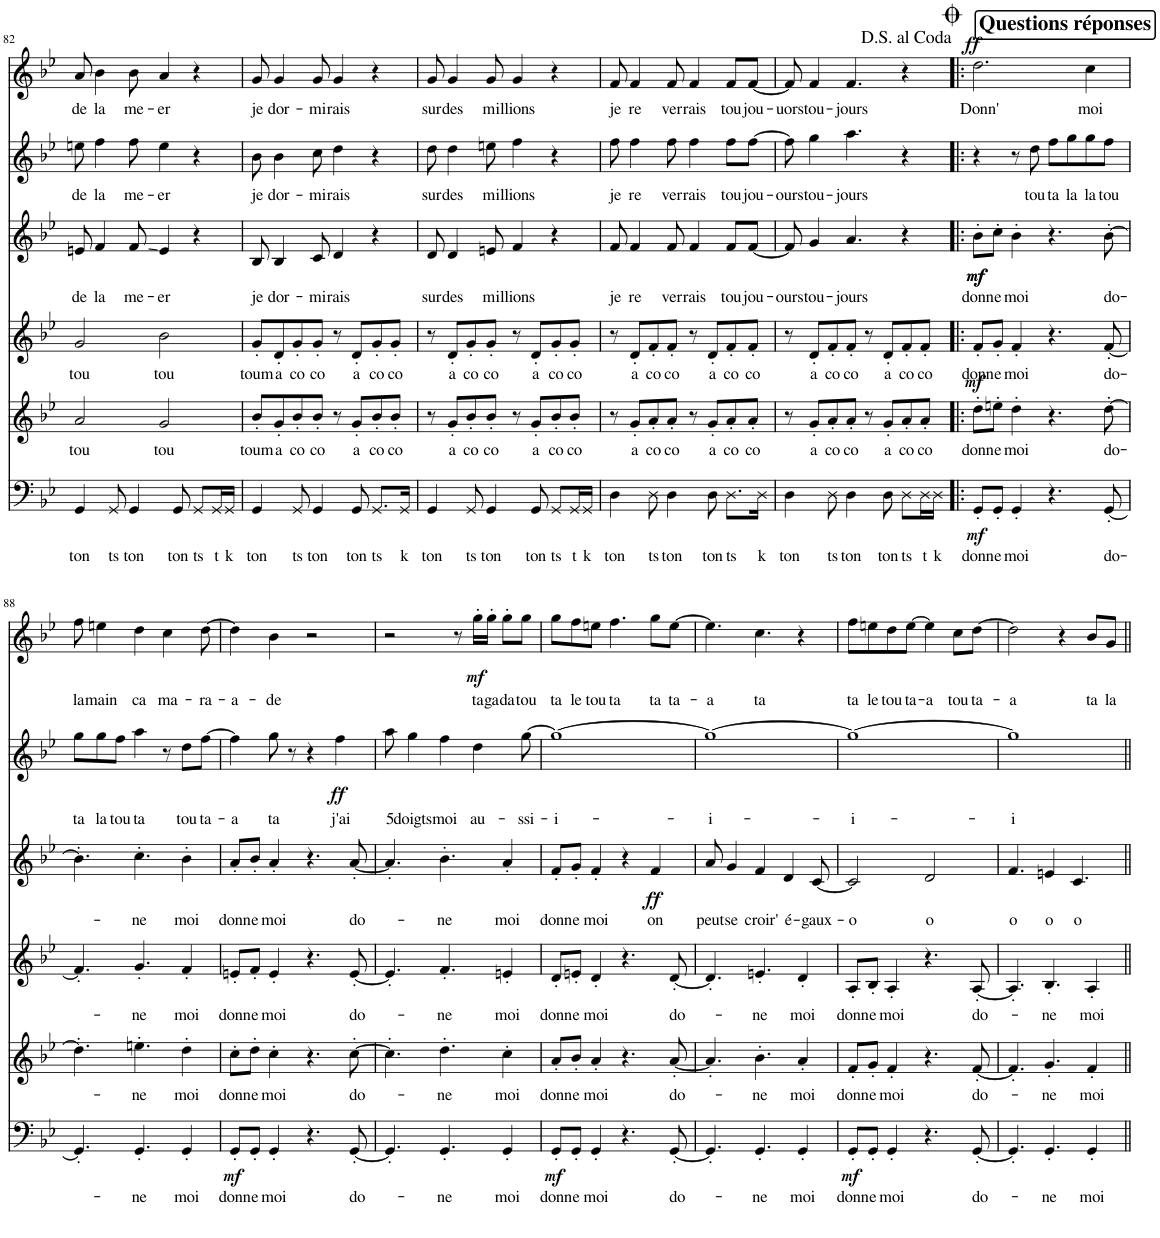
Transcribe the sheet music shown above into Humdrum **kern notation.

**kern	**text	**dynam	**kern	**text	**dynam	**kern	**text	**kern	**text	**dynam	**kern	**text	**dynam	**kern	**text	**dynam
*part6	*part6	*part6	*part5	*part5	*part5	*part4	*part4	*part3	*part3	*part3	*part2	*part2	*part2	*part1	*part1	*part1
*staff6	*staff6	*staff6	*staff5	*staff5	*staff5	*staff4	*staff4	*staff3	*staff3	*staff3	*staff2	*staff2	*staff2	*staff1	*staff1	*staff1
*I"Bass	*	*	*I"Voice	*	*	*I"Voice	*	*I"Voice	*	*	*I"Voice	*	*	*I"Voice	*	*
!!LO:PB:g=z
*clefF4	*	*	*clefG2	*	*	*clefG2	*	*clefG2	*	*	*clefG2	*	*	*clefG2	*	*
*	*	*	*	*	*	*Trd1c2	*	*Trd1c2	*	*	*	*	*	*	*	*
*k[b-e-]	*	*	*k[b-e-]	*	*	*k[b-e-]	*	*k[b-e-]	*	*	*k[b-e-]	*	*	*k[b-e-]	*	*
*M4/4	*	*	*M4/4	*	*	*M4/4	*	*M4/4	*	*	*M4/4	*	*	*M4/4	*	*
=82	=82	=82	=82	=82	=82	=82	=82	=82	=82	=82	=82	=82	=82	=82	=82	=82
!	!LO:LY:b	!	!	!LO:LY:b	!	!	!LO:LY:b	!	!LO:LY:b	!	!	!LO:LY:b	!	!	!LO:LY:b	!
4GG/	ton	.	2a/	tou	.	2g/	tou	8en/	de	.	8een\	de	.	8a/	de	.
!	!	!	!	!	!	!	!	!	!LO:LY:b	!	!	!LO:LY:b	!	!	!LO:LY:b	!
.	.	.	.	.	.	.	.	4f/	la	.	4ff\	la	.	4b-\	la	.
!	!LO:LY:b	!	!	!	!	!	!	!	!	!	!	!	!	!	!	!
8GG/	ts	.	.	.	.	.	.	.	.	.	.	.	.	.	.	.
!	!LO:LY:b	!	!	!	!	!	!	!	!LO:LY:b	!	!	!LO:LY:b	!	!	!LO:LY:b	!
4GG/	ton	.	.	.	.	.	.	8f/	me-	.	8ff\	me-	.	8b-\	me-	.
!	!	!	!	!LO:LY:b	!	!	!LO:LY:b	!	!LO:LY:b	!	!	!LO:LY:b	!	!	!LO:LY:b	!
.	.	.	2g/	tou	.	2b-\	tou	4e/	-er	.	4ee\	-er	.	4a/	-er	.
!	!LO:LY:b	!	!	!	!	!	!	!	!	!	!	!	!	!	!	!
8GG/	ton	.	.	.	.	.	.	.	.	.	.	.	.	.	.	.
!	!LO:LY:b	!	!	!	!	!	!	!	!	!	!	!	!	!	!	!
8GG/L	ts	.	.	.	.	.	.	4r	.	.	4r	.	.	4r	.	.
!	!LO:LY:b	!	!	!	!	!	!	!	!	!	!	!	!	!	!	!
16GG/L	t	.	.	.	.	.	.	.	.	.	.	.	.	.	.	.
!	!LO:LY:b	!	!	!	!	!	!	!	!	!	!	!	!	!	!	!
16GG/JJ	k	.	.	.	.	.	.	.	.	.	.	.	.	.	.	.
=83	=83	=83	=83	=83	=83	=83	=83	=83	=83	=83	=83	=83	=83	=83	=83	=83
!	!LO:LY:b	!	!	!LO:LY:b	!	!	!LO:LY:b	!	!LO:LY:b	!	!	!LO:LY:b	!	!	!LO:LY:b	!
4GG/	ton	.	8b-'/L	toum	.	8g'/L	toum	8B-/	je	.	8b-\	je	.	8g/	je	.
!	!	!	!	!LO:LY:b	!	!	!LO:LY:b	!	!LO:LY:b	!	!	!LO:LY:b	!	!	!LO:LY:b	!
.	.	.	8g'/	a	.	8d'/	a	4B-/	dor-	.	4b-\	dor-	.	4g/	dor-	.
!	!LO:LY:b	!	!	!LO:LY:b	!	!	!LO:LY:b	!	!	!	!	!	!	!	!	!
8GG/	ts	.	8b-'/	co	.	8g'/	co	.	.	.	.	.	.	.	.	.
!	!LO:LY:b	!	!	!LO:LY:b	!	!	!LO:LY:b	!	!LO:LY:b	!	!	!LO:LY:b	!	!	!LO:LY:b	!
4GG/	ton	.	8b-'/J	co	.	8g'/J	co	8c/	-mi-	.	8cc\	-mi-	.	8g/	-mi-	.
!	!	!	!	!	!	!	!	!	!LO:LY:b	!	!	!LO:LY:b	!	!	!LO:LY:b	!
.	.	.	8r	.	.	8r	.	4d/	-rais	.	4dd\	-rais	.	4g/	-rais	.
!	!LO:LY:b	!	!	!LO:LY:b	!	!	!LO:LY:b	!	!	!	!	!	!	!	!	!
8GG/	ton	.	8g'/L	a	.	8d'/L	a	.	.	.	.	.	.	.	.	.
!	!LO:LY:b	!	!	!LO:LY:b	!	!	!LO:LY:b	!	!	!	!	!	!	!	!	!
8.GG/L	ts	.	8b-'/	co	.	8g'/	co	4r	.	.	4r	.	.	4r	.	.
!	!	!	!	!LO:LY:b	!	!	!LO:LY:b	!	!	!	!	!	!	!	!	!
.	.	.	8b-'/J	co	.	8g'/J	co	.	.	.	.	.	.	.	.	.
!	!LO:LY:b	!	!	!	!	!	!	!	!	!	!	!	!	!	!	!
16GG/Jk	k	.	.	.	.	.	.	.	.	.	.	.	.	.	.	.
=84	=84	=84	=84	=84	=84	=84	=84	=84	=84	=84	=84	=84	=84	=84	=84	=84
!	!LO:LY:b	!	!	!	!	!	!	!	!LO:LY:b	!	!	!LO:LY:b	!	!	!LO:LY:b	!
4GG/	ton	.	8r	.	.	8r	.	8d/	sur	.	8dd\	sur	.	8g/	sur	.
!	!	!	!	!LO:LY:b	!	!	!LO:LY:b	!	!LO:LY:b	!	!	!LO:LY:b	!	!	!LO:LY:b	!
.	.	.	8g'/L	a	.	8d'/L	a	4d/	des	.	4dd\	des	.	4g/	des	.
!	!LO:LY:b	!	!	!LO:LY:b	!	!	!LO:LY:b	!	!	!	!	!	!	!	!	!
8GG/	ts	.	8b-'/	co	.	8g'/	co	.	.	.	.	.	.	.	.	.
!	!LO:LY:b	!	!	!LO:LY:b	!	!	!LO:LY:b	!	!LO:LY:b	!	!	!LO:LY:b	!	!	!LO:LY:b	!
4GG/	ton	.	8b-'/J	co	.	8g'/J	co	8en/	mi-	.	8een\	mi-	.	8g/	mi-	.
!	!	!	!	!	!	!	!	!	!LO:LY:b	!	!	!LO:LY:b	!	!	!LO:LY:b	!
.	.	.	8r	.	.	8r	.	4f/	-llions	.	4ff\	-llions	.	4g/	-llions	.
!	!LO:LY:b	!	!	!LO:LY:b	!	!	!LO:LY:b	!	!	!	!	!	!	!	!	!
8GG/	ton	.	8g'/L	a	.	8d'/L	a	.	.	.	.	.	.	.	.	.
!	!LO:LY:b	!	!	!LO:LY:b	!	!	!LO:LY:b	!	!	!	!	!	!	!	!	!
8GG/L	ts	.	8b-'/	co	.	8g'/	co	4r	.	.	4r	.	.	4r	.	.
!	!LO:LY:b	!	!	!LO:LY:b	!	!	!LO:LY:b	!	!	!	!	!	!	!	!	!
16GG/L	t	.	8b-'/J	co	.	8g'/J	co	.	.	.	.	.	.	.	.	.
!	!LO:LY:b	!	!	!	!	!	!	!	!	!	!	!	!	!	!	!
16GG/JJ	k	.	.	.	.	.	.	.	.	.	.	.	.	.	.	.
=85	=85	=85	=85	=85	=85	=85	=85	=85	=85	=85	=85	=85	=85	=85	=85	=85
!	!LO:LY:b	!	!	!	!	!	!	!	!LO:LY:b	!	!	!LO:LY:b	!	!	!LO:LY:b	!
4D\	ton	.	8r	.	.	8r	.	8f/	je	.	8ff\	je	.	8f/	je	.
!	!	!	!	!LO:LY:b	!	!	!LO:LY:b	!	!LO:LY:b	!	!	!LO:LY:b	!	!	!LO:LY:b	!
.	.	.	8g'/L	a	.	8d'/L	a	4f/	re	.	4ff\	re	.	4f/	re	.
!	!LO:LY:b	!	!	!LO:LY:b	!	!	!LO:LY:b	!	!	!	!	!	!	!	!	!
8D\	ts	.	8a'/	co	.	8f'/	co	.	.	.	.	.	.	.	.	.
!	!LO:LY:b	!	!	!LO:LY:b	!	!	!LO:LY:b	!	!LO:LY:b	!	!	!LO:LY:b	!	!	!LO:LY:b	!
4D\	ton	.	8a'/J	co	.	8f'/J	co	8f/	ver-	.	8ff\	ver-	.	8f/	ver-	.
!	!	!	!	!	!	!	!	!	!LO:LY:b	!	!	!LO:LY:b	!	!	!LO:LY:b	!
.	.	.	8r	.	.	8r	.	4f/	-rais	.	4ff\	-rais	.	4f/	-rais	.
!	!LO:LY:b	!	!	!LO:LY:b	!	!	!LO:LY:b	!	!	!	!	!	!	!	!	!
8D\	ton	.	8g'/L	a	.	8d'/L	a	.	.	.	.	.	.	.	.	.
!	!LO:LY:b	!	!	!LO:LY:b	!	!	!LO:LY:b	!	!LO:LY:b	!	!	!LO:LY:b	!	!	!LO:LY:b	!
8.D\L	ts	.	8a'/	co	.	8f'/	co	8f/L	tou-	.	8ff\L	tou-	.	8f/L	tou	.
!	!	!	!	!LO:LY:b	!	!	!LO:LY:b	!	!LO:LY:b	!	!	!LO:LY:b	!	!	!LO:LY:b	!
.	.	.	8a'/J	co	.	8f'/J	co	[8f/J	-jou-	.	[8ff\J	-jou-	.	[8f/J	jou-	.
!	!LO:LY:b	!	!	!	!	!	!	!	!	!	!	!	!	!	!	!
16D\Jk	k	.	.	.	.	.	.	.	.	.	.	.	.	.	.	.
=86	=86	=86	=86	=86	=86	=86	=86	=86	=86	=86	=86	=86	=86	=86	=86	=86
!	!LO:LY:b	!	!	!	!	!	!	!	!LO:LY:b	!	!	!LO:LY:b	!	!	!LO:LY:b	!
4D\	ton	.	8r	.	.	8r	.	8f/]	-ours	.	8ff\]	-ours	.	8f/]	-uors	.
!	!	!	!	!LO:LY:b	!	!	!LO:LY:b	!	!LO:LY:b	!	!	!LO:LY:b	!	!	!LO:LY:b	!
.	.	.	8g'/L	a	.	8d'/L	a	4g/	tou-	.	4gg\	tou-	.	4f/	tou-	.
!	!LO:LY:b	!	!	!LO:LY:b	!	!	!LO:LY:b	!	!	!	!	!	!	!	!	!
8D\	ts	.	8a'/	co	.	8f'/	co	.	.	.	.	.	.	.	.	.
!	!LO:LY:b	!	!	!LO:LY:b	!	!	!LO:LY:b	!	!LO:LY:b	!	!	!LO:LY:b	!	!	!LO:LY:b	!
4D\	ton	.	8a'/J	co	.	8f'/J	co	4.a/	-jours	.	4.aa\	-jours	.	4.f/	-jours	.
.	.	.	8r	.	.	8r	.	.	.	.	.	.	.	.	.	.
!	!LO:LY:b	!	!	!LO:LY:b	!	!	!LO:LY:b	!	!	!	!	!	!	!	!	!
8D\	ton	.	8g'/L	a	.	8d'/L	a	.	.	.	.	.	.	.	.	.
!	!LO:LY:b	!	!	!LO:LY:b	!	!	!LO:LY:b	!	!	!	!	!	!	!	!	!
8D\L	ts	.	8a'/	co	.	8f'/	co	4r	.	.	4r	.	.	4r	.	.
!	!LO:LY:b	!	!	!LO:LY:b	!	!	!LO:LY:b	!	!	!	!	!	!	!	!	!
16D\L	t	.	8a'/J	co	.	8f'/J	co	.	.	.	.	.	.	.	.	.
!	!LO:LY:b	!	!	!	!	!	!	!	!	!	!	!	!	!	!	!
16D\JJ	k	.	.	.	.	.	.	.	.	.	.	.	.	.	.	.
!!LO:REH:place=s1:a:B:cj:fs=14:t=Questions réponses
=87!|:	=87!|:	=87!|:	=87!|:	=87!|:	=87!|:	=87!|:	=87!|:	=87!|:	=87!|:	=87!|:	=87!|:	=87!|:	=87!|:	=87!|:	=87!|:	=87!|:
!	!LO:LY:b	!LO:DY:b	!	!LO:LY:b	!LO:DY:b	!	!LO:LY:b	!	!LO:LY:b	!LO:DY:b	!	!	!	!	!LO:LY:b	!
!	!	!	!	!	!	!	!	!	!	!LO:DY:n=1:b	!	!	!	!	!	!LO:DY:b
8GG'/L	donn-	mf	8dd'\L	donn-	mf	8f'/L	donn-	8b-'\L	donn-	mf mf	4r	.	.	2.dd\	Donn'	ff
!	!LO:LY:b	!	!	!LO:LY:b	!	!	!LO:LY:b	!	!LO:LY:b	!	!	!	!	!	!	!
8GG'/J	-e	.	8een'\J	-e	.	8g'/J	-e	8cc'\J	-e	.	.	.	.	.	.	.
!	!LO:LY:b	!	!	!LO:LY:b	!	!	!LO:LY:b	!	!LO:LY:b	!	!	!	!	!	!	!
4GG'/	moi	.	4dd'\	moi	.	4f'/	moi	4b-'\	moi	.	8r	.	.	.	.	.
!	!	!	!	!	!	!	!	!	!	!	!	!LO:LY:b	!	!	!	!
.	.	.	.	.	.	.	.	.	.	.	8dd\	tou	.	.	.	.
!	!	!	!	!	!	!	!	!	!	!	!	!LO:LY:b	!	!	!	!
4.r	.	.	4.r	.	.	4.r	.	4.r	.	.	8ff\L	ta	.	.	.	.
!	!	!	!	!	!	!	!	!	!	!	!	!LO:LY:b	!	!	!	!
.	.	.	.	.	.	.	.	.	.	.	8gg\	la	.	.	.	.
!	!	!	!	!	!	!	!	!	!	!	!	!LO:LY:b	!	!	!LO:LY:b	!
.	.	.	.	.	.	.	.	.	.	.	8gg\	la	.	4cc\	moi	.
!	!LO:LY:b	!	!	!LO:LY:b	!	!	!LO:LY:b	!	!LO:LY:b	!	!	!LO:LY:b	!	!	!	!
[8GG'/	do-	.	[8dd'\	do-	.	[8f'/	do-	[8b-'\	do-	.	8ff\J	tou	.	.	.	.
!!LO:LB:g=z
=88	=88	=88	=88	=88	=88	=88	=88	=88	=88	=88	=88	=88	=88	=88	=88	=88
!	!	!	!	!	!	!	!	!	!	!	!	!LO:LY:b	!	!	!LO:LY:b	!
4.GG'/]	.	.	4.dd'\]	.	.	4.f'/]	.	4.b-'\]	.	.	8gg\L	ta	.	8ff\	la	.
!	!	!	!	!	!	!	!	!	!	!	!	!LO:LY:b	!	!	!LO:LY:b	!
.	.	.	.	.	.	.	.	.	.	.	8gg\	la	.	4een\	main	.
!	!	!	!	!	!	!	!	!	!	!	!	!LO:LY:b	!	!	!	!
.	.	.	.	.	.	.	.	.	.	.	8ff\J	tou	.	.	.	.
!	!LO:LY:b	!	!	!LO:LY:b	!	!	!LO:LY:b	!	!LO:LY:b	!	!	!LO:LY:b	!	!	!LO:LY:b	!
4.GG'/	-ne	.	4.een'\	-ne	.	4.g'/	-ne	4.cc'\	-ne	.	4aa\	ta	.	4dd\	ca	.
!	!	!	!	!	!	!	!	!	!	!	!	!	!	!	!LO:LY:b	!
.	.	.	.	.	.	.	.	.	.	.	8r	.	.	4cc\	ma-	.
!	!LO:LY:b	!	!	!LO:LY:b	!	!	!LO:LY:b	!	!LO:LY:b	!	!	!LO:LY:b	!	!	!	!
4GG'/	moi	.	4dd'\	moi	.	4f'/	moi	4b-'\	moi	.	8dd\L	tou	.	.	.	.
!	!	!	!	!	!	!	!	!	!	!	!	!LO:LY:b	!	!	!LO:LY:b	!
.	.	.	.	.	.	.	.	.	.	.	[8ff\J	ta-	.	[8dd\	-ra-	.
=89	=89	=89	=89	=89	=89	=89	=89	=89	=89	=89	=89	=89	=89	=89	=89	=89
!	!LO:LY:b	!LO:DY:b	!	!LO:LY:b	!	!	!LO:LY:b	!	!LO:LY:b	!	!	!LO:LY:b	!	!	!LO:LY:b	!
8GG'/L	donn-	mf	8cc'\L	donn-	.	8en'/L	donn-	8a'/L	donn-	.	4ff\]	-a	.	4dd\]	-a-	.
!	!LO:LY:b	!	!	!LO:LY:b	!	!	!LO:LY:b	!	!LO:LY:b	!	!	!	!	!	!	!
8GG'/J	-e	.	8dd'\J	-e	.	8f'/J	-e	8b-'/J	-e	.	.	.	.	.	.	.
!	!LO:LY:b	!	!	!LO:LY:b	!	!	!LO:LY:b	!	!LO:LY:b	!	!	!LO:LY:b	!	!	!LO:LY:b	!
4GG'/	moi	.	4cc'\	moi	.	4e'/	moi	4a'/	moi	.	8gg\	ta	.	4b-\	-de	.
.	.	.	.	.	.	.	.	.	.	.	8r	.	.	.	.	.
4.r	.	.	4.r	.	.	4.r	.	4.r	.	.	4r	.	.	2r	.	.
!	!	!	!	!	!	!	!	!	!	!	!	!LO:LY:b	!LO:DY:b	!	!	!
.	.	.	.	.	.	.	.	.	.	.	4ff\	j'ai	ff	.	.	.
!	!LO:LY:b	!	!	!LO:LY:b	!	!	!LO:LY:b	!	!LO:LY:b	!	!	!	!	!	!	!
[8GG'/	do-	.	[8cc'\	do-	.	[8e'/	do-	[8a'/	do-	.	.	.	.	.	.	.
=90	=90	=90	=90	=90	=90	=90	=90	=90	=90	=90	=90	=90	=90	=90	=90	=90
!	!	!	!	!	!	!	!	!	!	!	!	!LO:LY:b	!	!	!	!
4.GG'/]	.	.	4.cc'\]	.	.	4.e'/]	.	4.a'/]	.	.	8aa\	5	.	2r	.	.
!	!	!	!	!	!	!	!	!	!	!	!	!LO:LY:b	!	!	!	!
.	.	.	.	.	.	.	.	.	.	.	4gg\	doigts	.	.	.	.
!	!LO:LY:b	!	!	!LO:LY:b	!	!	!LO:LY:b	!	!LO:LY:b	!	!	!LO:LY:b	!	!	!	!
4.GG'/	-ne	.	4.dd'\	-ne	.	4.f'/	-ne	4.b-'\	-ne	.	4ff\	moi	.	.	.	.
.	.	.	.	.	.	.	.	.	.	.	.	.	.	8r	.	.
!	!	!	!	!	!	!	!	!	!	!	!	!LO:LY:b	!	!	!LO:LY:b	!LO:DY:b
.	.	.	.	.	.	.	.	.	.	.	4dd\	au-	.	16gg'\LL	ta	mf
!	!	!	!	!	!	!	!	!	!	!	!	!	!	!	!LO:LY:b	!
.	.	.	.	.	.	.	.	.	.	.	.	.	.	16gg'\JJ	ga	.
!	!LO:LY:b	!	!	!LO:LY:b	!	!	!LO:LY:b	!	!LO:LY:b	!	!	!	!	!	!LO:LY:b	!
4GG'/	moi	.	4cc'\	moi	.	4en'/	moi	4a'/	moi	.	.	.	.	8gg'\L	da	.
!	!	!	!	!	!	!	!	!	!	!	!	!LO:LY:b	!	!	!LO:LY:b	!
.	.	.	.	.	.	.	.	.	.	.	[8gg\	-ssi-	.	8gg\J	tou	.
=91	=91	=91	=91	=91	=91	=91	=91	=91	=91	=91	=91	=91	=91	=91	=91	=91
!	!LO:LY:b	!LO:DY:b	!	!LO:LY:b	!	!	!LO:LY:b	!	!LO:LY:b	!	!	!LO:LY:b	!	!	!LO:LY:b	!
8GG'/L	donn-	mf	8a'/L	donn-	.	8d'/L	donn-	8f'/L	donn-	.	1gg_	-i-	.	8gg\L	ta	.
!	!LO:LY:b	!	!	!LO:LY:b	!	!	!LO:LY:b	!	!LO:LY:b	!	!	!	!	!	!LO:LY:b	!
8GG'/J	-e	.	8b-'/J	-e	.	8en'/J	-e	8g'/J	-e	.	.	.	.	8ff\	le	.
!	!LO:LY:b	!	!	!LO:LY:b	!	!	!LO:LY:b	!	!LO:LY:b	!	!	!	!	!	!LO:LY:b	!
4GG'/	moi	.	4a'/	moi	.	4d'/	moi	4f'/	moi	.	.	.	.	8een\J	tou	.
!	!	!	!	!	!	!	!	!	!	!	!	!	!	!	!LO:LY:b	!
.	.	.	.	.	.	.	.	.	.	.	.	.	.	4.ff\	ta	.
4.r	.	.	4.r	.	.	4.r	.	4r	.	.	.	.	.	.	.	.
!	!	!	!	!	!	!	!	!	!LO:LY:b	!LO:DY:b	!	!	!	!	!LO:LY:b	!
.	.	.	.	.	.	.	.	4f/	on	ff	.	.	.	8gg\L	ta	.
!	!LO:LY:b	!	!	!LO:LY:b	!	!	!LO:LY:b	!	!	!	!	!	!	!	!LO:LY:b	!
[8GG'/	do-	.	[8a'/	do-	.	[8d'/	do-	.	.	.	.	.	.	[8ee\J	ta-	.
=92	=92	=92	=92	=92	=92	=92	=92	=92	=92	=92	=92	=92	=92	=92	=92	=92
!	!	!	!	!	!	!	!	!	!LO:LY:b	!	!	!LO:LY:b	!	!	!LO:LY:b	!
4.GG'/]	.	.	4.a'/]	.	.	4.d'/]	.	8a/	peut	.	1gg_	-i-	.	4.ee\]	-a	.
!	!	!	!	!	!	!	!	!	!LO:LY:b	!	!	!	!	!	!	!
.	.	.	.	.	.	.	.	4g/	se	.	.	.	.	.	.	.
!	!LO:LY:b	!	!	!LO:LY:b	!	!	!LO:LY:b	!	!LO:LY:b	!	!	!	!	!	!LO:LY:b	!
4.GG'/	-ne	.	4.b-'\	-ne	.	4.en'/	-ne	4f/	croir'	.	.	.	.	4.cc\	ta	.
!	!	!	!	!	!	!	!	!	!LO:LY:b	!	!	!	!	!	!	!
.	.	.	.	.	.	.	.	4d/	é-	.	.	.	.	.	.	.
!	!LO:LY:b	!	!	!LO:LY:b	!	!	!LO:LY:b	!	!	!	!	!	!	!	!	!
4GG'/	moi	.	4a'/	moi	.	4d'/	moi	.	.	.	.	.	.	4r	.	.
!	!	!	!	!	!	!	!	!	!LO:LY:b	!	!	!	!	!	!	!
.	.	.	.	.	.	.	.	[8c/	-gaux-	.	.	.	.	.	.	.
=93	=93	=93	=93	=93	=93	=93	=93	=93	=93	=93	=93	=93	=93	=93	=93	=93
!	!LO:LY:b	!LO:DY:b	!	!LO:LY:b	!	!	!LO:LY:b	!	!LO:LY:b	!	!	!LO:LY:b	!	!	!LO:LY:b	!
8GG'/L	donn-	mf	8f'/L	donn-	.	8A'/L	donn-	2c/]	o	.	1gg_	-i-	.	8ff\L	ta	.
!	!LO:LY:b	!	!	!LO:LY:b	!	!	!LO:LY:b	!	!	!	!	!	!	!	!LO:LY:b	!
8GG'/J	-e	.	8g'/J	-e	.	8B-'/J	-e	.	.	.	.	.	.	8een\	le	.
!	!LO:LY:b	!	!	!LO:LY:b	!	!	!LO:LY:b	!	!	!	!	!	!	!	!LO:LY:b	!
4GG'/	moi	.	4f'/	moi	.	4A'/	moi	.	.	.	.	.	.	8dd\	tou	.
!	!	!	!	!	!	!	!	!	!	!	!	!	!	!	!LO:LY:b	!
.	.	.	.	.	.	.	.	.	.	.	.	.	.	[8ee\J	ta-	.
!	!	!	!	!	!	!	!	!	!LO:LY:b	!	!	!	!	!	!LO:LY:b	!
4.r	.	.	4.r	.	.	4.r	.	2d/	o	.	.	.	.	4ee\]	-a	.
!	!	!	!	!	!	!	!	!	!	!	!	!	!	!	!LO:LY:b	!
.	.	.	.	.	.	.	.	.	.	.	.	.	.	8cc\L	tou	.
!	!LO:LY:b	!	!	!LO:LY:b	!	!	!LO:LY:b	!	!	!	!	!	!	!	!LO:LY:b	!
[8GG'/	do-	.	[8f'/	do-	.	[8A'/	do-	.	.	.	.	.	.	[8dd\J	ta-	.
=94	=94	=94	=94	=94	=94	=94	=94	=94	=94	=94	=94	=94	=94	=94	=94	=94
!	!	!	!	!	!	!	!	!	!LO:LY:b	!	!	!LO:LY:b	!	!	!LO:LY:b	!
4.GG'/]	.	.	4.f'/]	.	.	4.A'/]	.	4.f/	o	.	1gg]	-i	.	2dd\]	-a	.
!	!LO:LY:b	!	!	!LO:LY:b	!	!	!LO:LY:b	!	!LO:LY:b	!	!	!	!	!	!	!
4.GG'/	-ne	.	4.g'/	-ne	.	4.B-'/	-ne	4en/	o	.	.	.	.	.	.	.
.	.	.	.	.	.	.	.	.	.	.	.	.	.	4r	.	.
!	!	!	!	!	!	!	!	!	!LO:LY:b	!	!	!	!	!	!	!
.	.	.	.	.	.	.	.	4.c/	o	.	.	.	.	.	.	.
!	!LO:LY:b	!	!	!LO:LY:b	!	!	!LO:LY:b	!	!	!	!	!	!	!	!LO:LY:b	!
4GG'/	moi	.	4f'/	moi	.	4A'/	moi	.	.	.	.	.	.	8b-/L	ta	.
!	!	!	!	!	!	!	!	!	!	!	!	!	!	!	!LO:LY:b	!
.	.	.	.	.	.	.	.	.	.	.	.	.	.	8g/J	la	.
=||	=||	=||	=||	=||	=||	=||	=||	=||	=||	=||	=||	=||	=||	=||	=||	=||
*-	*-	*-	*-	*-	*-	*-	*-	*-	*-	*-	*-	*-	*-	*-	*-	*-
